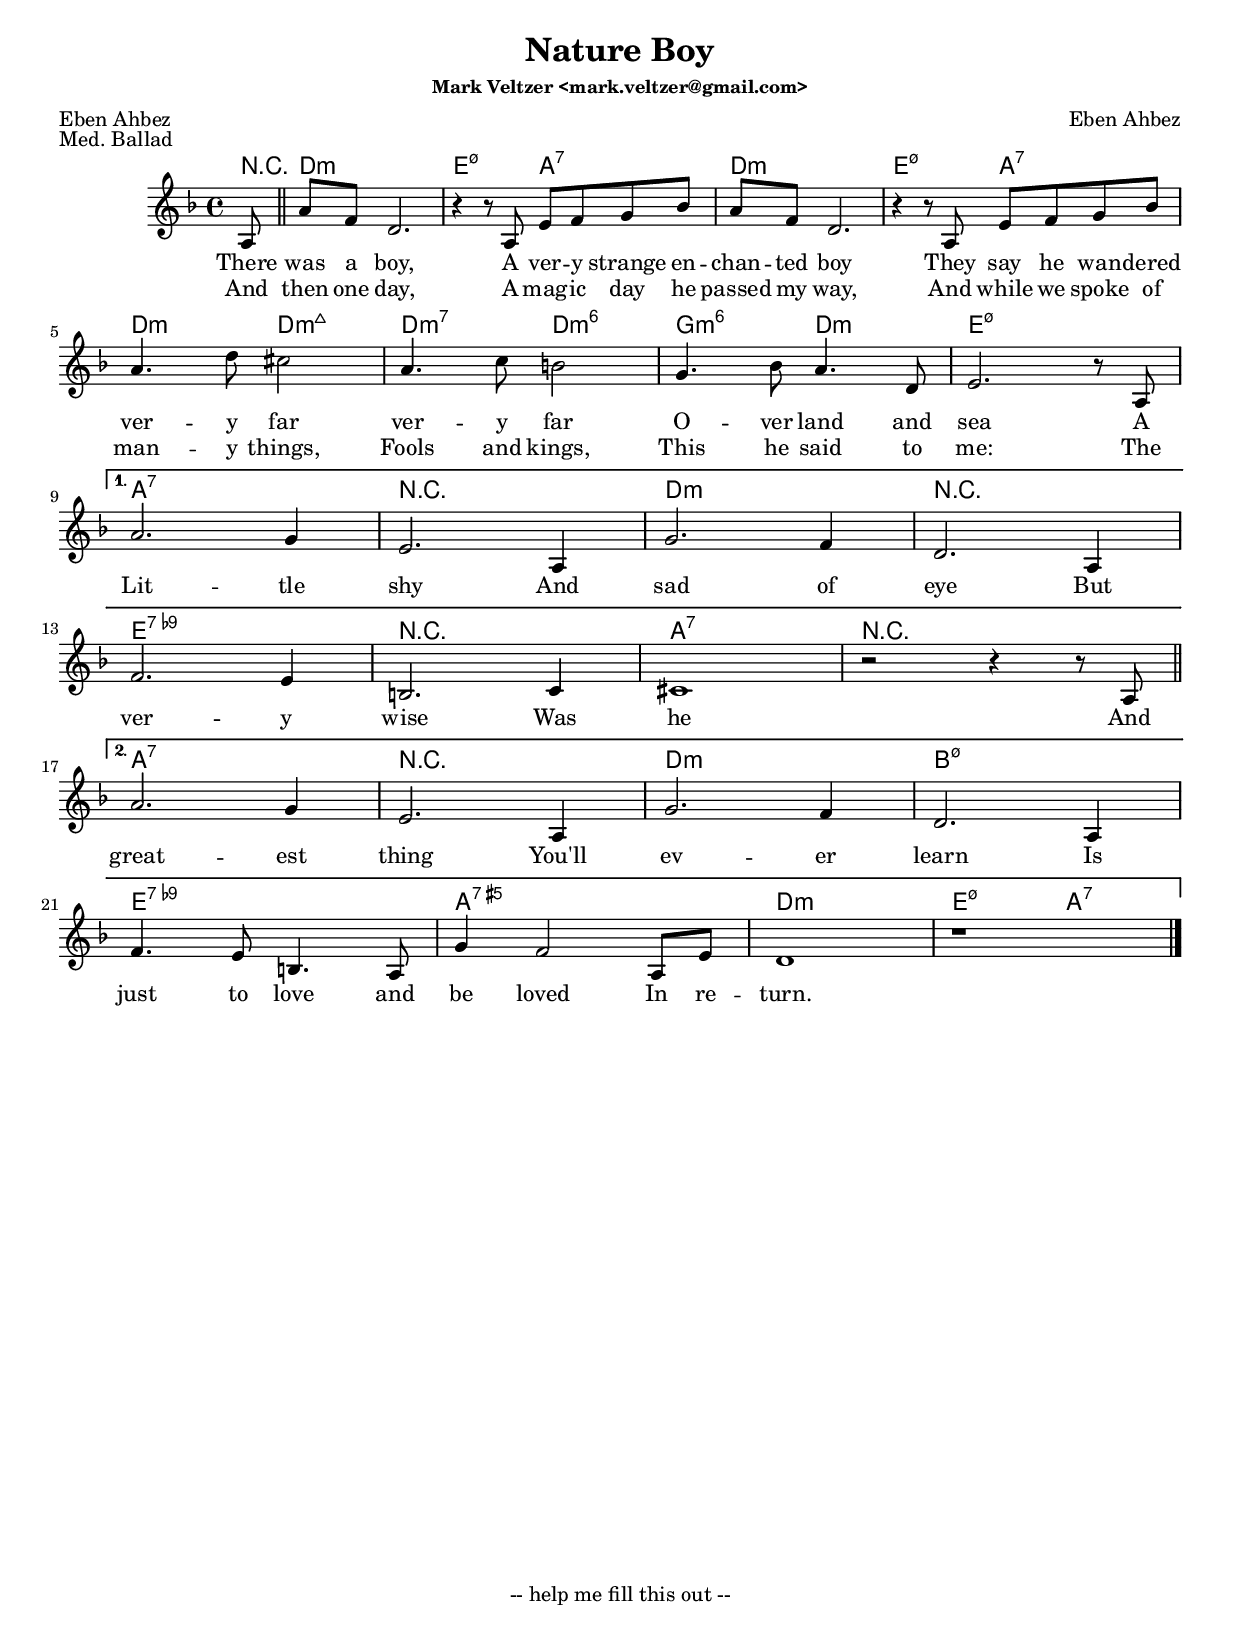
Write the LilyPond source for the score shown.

\include "src/include/common.lyi"
\header {
	title="Nature Boy"
	subtitle=""
	composer="Eben Ahbez"
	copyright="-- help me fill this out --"
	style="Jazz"
	piece="Med. Ballad"
	poet="Eben Ahbez"

	completion="5"
	note="7th bar of letters A and B were originally 2 bars each. Melody is straight eights, though rather freely interpreted rhythmically."
	url="http://www.youtube.com/watch?v=Iq0XJCJ1Srw"

	uuid="13d57a4a-a26f-11df-8711-0019d11e5a41"
}

%{
	notes:
	- you cannot put the quotes in quotation marks (") since that will cause the lyrics
	to come out wrong.
	todo:
	0. do a repeat in the chords on the whole first 8 bars.
%}

\score {
<<
\chords {
	\set chordChanges = ##t

	\partial 8 r8 |
	\repeat volta 2 {
		d1:min | e2:min7.5- a2:7 | d1:min | e2:min7.5- a2:7 |
		d2:min d2:min7+ | d2:min7 d2:min6 | g2:min6 d2:min | e1:min7.5- |
	}
	\alternative {
		{
			a1:7 | r1 | d1:min | r1 |
			e1:7.9- | r1 | a1:7 | r1 \bar "||"
		}
		{
			a1:7 | r1 | d1:min | b1:min7.5- |
			e1:7.9- | a1:7.5+ | d1:min | e2:min7.5- a2:7 \bar "|."
		}
	}
}

\new Voice="melody" {
	\time 4/4
	\key d \minor
	\partial 8 a8 \bar "||"
	\repeat volta 2 {
		a'8 f'8 d'2. | r4 r8 a8 e'8 f'8 g'8 bes'8 | a'8 f'8 d'2. | r4 r8 a8 e'8 f'8 g'8 bes'8 | \break
		a'4. d''8 cis''2 | a'4. c''8 b'2 | g'4. bes'8 a'4. d'8 | e'2. r8 a8 | \break
	}
	\alternative {
		{
			a'2. g'4 | e'2. a4 | g'2. f'4 | d'2. a4 | \break
			f'2. e'4 | b2. c'4 | cis'1 | r2 r4 r8 a8 \bar "||" \break
		}
		{
			a'2. g'4 | e'2. a4 | g'2. f'4 | d'2. a4 | \break
			f'4. e'8 b4. a8 | g'4 f'2 a8 e'8 | d'1 | r1 \bar "|." \break
		}
	}
}

\new Lyrics \lyricsto "melody" {
	There was a boy,
	A ver -- y strange en -- chan -- ted boy
	They say he wan -- dered ver -- y far ver -- y far
	O -- ver land and sea
	A Lit -- tle shy
	And sad of eye
	But ver -- y wise
	Was he

	And

	great -- est thing
	You'll ev -- er learn
	Is just to love and be loved
	In re -- turn.
}
\new Lyrics \lyricsto "melody" {
	And then one day,
	A mag -- ic day he passed my way,
	And while we spoke of man -- y things, Fools and kings,
	This he said to me: The
}
>>
	\midi {
		\context {
			\Score
			tempoWholesPerMinute = #(ly:make-moment 130 4)
		}
	}
	\layout {
	}
}
